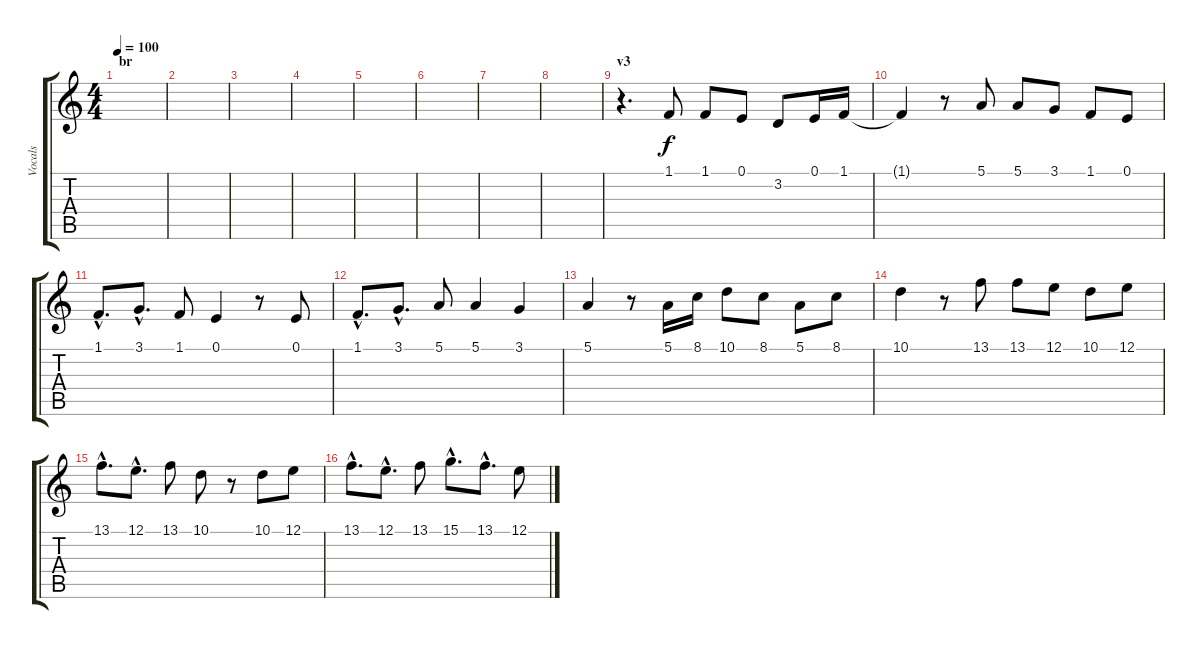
\track ("Vocals" "Vocals") {instrument frenchhorn}
\staff {score tabs}
\tuning (E4 B3 G3 D3 A2 E2) {hide}
\ts (4 4)
\section ("" "br")
\tempo 100
\clef g2
\ks c
|
|
|
|
|
|
|
|
\section ("" "v3")
r.4{d} 1.1.8 1.1.8 0.1.8 3.2.8 0.1.16 1.1.16 |
1.1{t}.4 r.8 5.1.8 5.1.8 3.1.8 1.1.8 0.1.8 |
1.1{hac}.8{d} 3.1{hac}.8{d} 1.1.8 0.1.4 r.8 0.1.8 |
1.1{hac}.8{d} 3.1{hac}.8{d} 5.1.8 5.1.4 3.1.4 |
5.1.4 r.8 5.1.16 8.1.16 10.1.8 8.1.8 5.1.8 8.1.8 |
10.1.4 r.8 13.1.8 13.1.8 12.1.8 10.1.8 12.1.8 |
13.1{hac}.8{d} 12.1{hac}.8{d} 13.1.8 10.1.8 r.8 10.1.8 12.1.8 |
13.1{hac}.8{d} 12.1{hac}.8{d} 13.1.8 15.1{hac}.8{d} 13.1{hac}.8{d} 12.1.8
